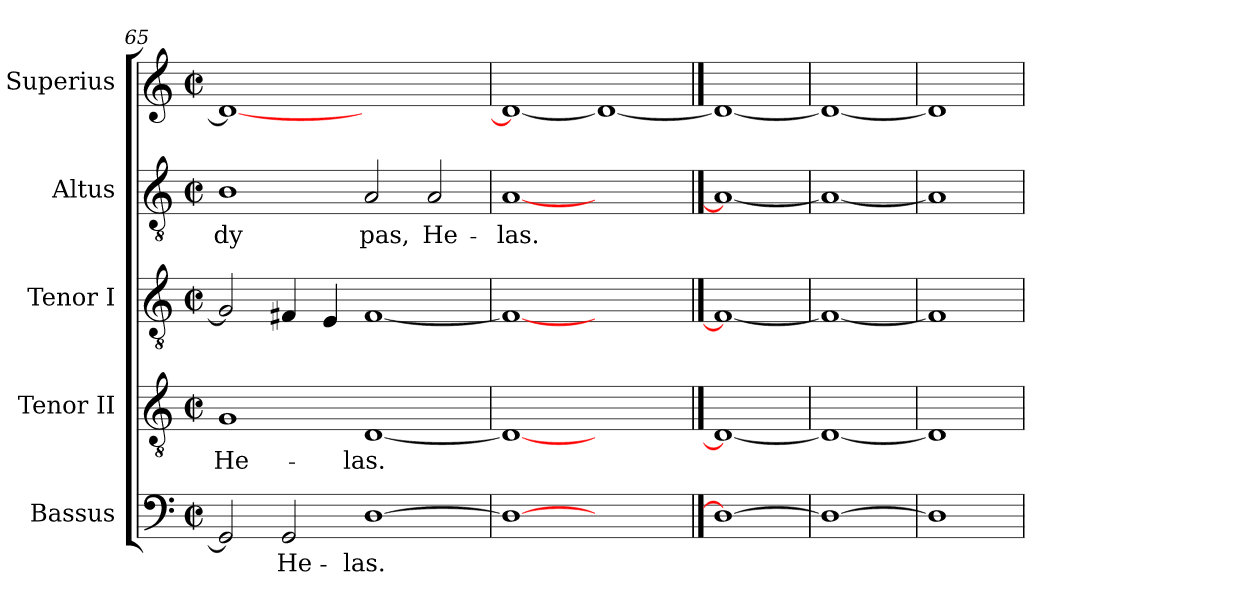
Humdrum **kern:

**kern	**text	**kern	**text	**kern	**kern	**text	**kern
*part5	*part5	*part4	*part4	*part3	*part2	*part2	*part1
*staff5	*staff5	*staff4	*staff4	*staff3	*staff2	*staff2	*staff1
*I"Bassus	*	*I"Tenor II	*	*I"Tenor I	*I"Altus	*	*I"Superius
*I'B.	*	*	*	*I'T.	*	*	*I'S.
*clefF4	*	*clefGv2	*	*clefGv2	*clefGv2	*	*clefG2
*	*	*ITrd7c12	*	*ITrd7c12	*ITrd7c12	*	*
*k[]	*	*k[]	*	*k[]	*k[]	*	*k[]
*C:	*	*C:	*	*C:	*C:	*	*C:
*M2/2	*	*M2/2	*	*M2/2	*M2/2	*	*M2/2
*met(c|)	*	*met(c|)	*	*met(c|)	*met(c|)	*	*met(c|)
=65	=65	=65	=65	=65	=65	=65	=65
!	!	!	!LO:LY:b:color=#000000	!	!	!	!
!	!	!	!	!	!	!LO:LY:b:color=#000000	!
2GGi/]	.	1GGi	He-	2GGi/]	1BBi	dy	1di_<
!	!LO:LY:b:color=#000000	!	!	!	!	!	!
2GGi/	He-	.	.	4FF#Xi/	.	.	.
.	.	.	.	4EEi/	.	.	.
!	!LO:LY:b:color=#000000	!	!	!	!	!	!
!	!	!	!LO:LY:b:color=#000000	!	!	!	!
!	!	!	!	!	!	!LO:LY:b:color=#000000	!
[>1Di	-las.	[<1DDi	-las.	[<1FF#i	2AAi/	pas,	1ryy
!	!	!	!	!	!	!LO:LY:b:color=#000000	!
.	.	.	.	.	2AAi/	He-	.
=66	=66	=66	=66	=66	=66	=66	=66
!	!	!	!	!	!	!LO:LY:b:color=#000000	!
1Di_>	.	1DDi_<	.	1FF#i_<	[1AAi	-las.	1di_<
1ryy	.	1ryy	.	1ryy	1ryy	.	1di_
==67	==67	==67	==67	==67	==67	==67	==67
1Di_	.	1DDi_	.	1FF#i_	1AAi_	.	1di_
=68	=68	=68	=68	=68	=68	=68	=68
1Di_	.	1DDi_	.	1FF#i_	1AAi_	.	1di_
=69	=69	=69	=69	=69	=69	=69	=69
1Di]	.	1DDi]	.	1FF#i]	1AAi]	.	1di]
=	=	=	=	=	=	=	=
*-	*-	*-	*-	*-	*-	*-	*-
